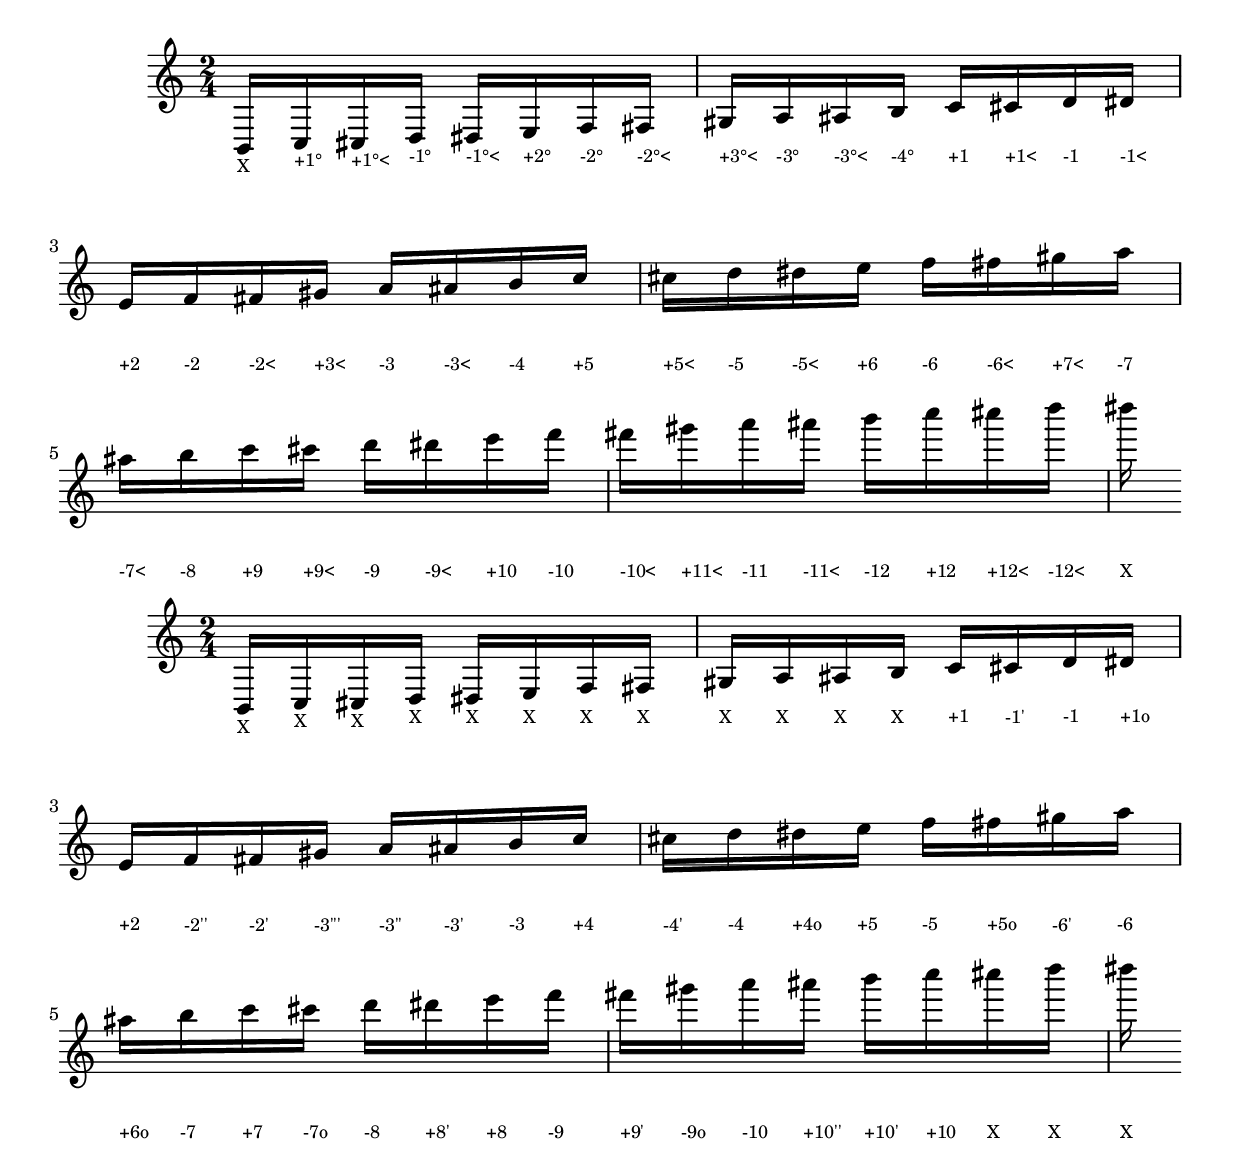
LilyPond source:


\version "2.24.0"

%{
A small file to help when scoring notation for harmonicas.

This file relies heavily on work presented by Bradford Powell in
the following thread;

http://osdir.com/ml/lilypond-user-gnu/2010-04/msg00250.html
%}

\version "2.24.0"

flutter = #(define-event-function (parser location) ()
  #{ :32 #}
)

shake = #(define-event-function (parser location) ()
  #{ :32 #}
)


pull = {
   \once \override Staff.NoteHead.style = #'slash
  }

quartertone =
#(let ((m (make-articulation 'stopped)))
   (set! (ly:music-property m 'tweaks)
      (acons 'font-size 2 (ly:music-property m 'tweaks)))
   m)
slap =
#(let ((m (make-articulation 'flageolet)))
   (set! (ly:music-property m 'tweaks)
      (acons 'font-size -3 (ly:music-property m 'tweaks)))
   m)

dip =
#(let ((m (make-articulation 'upbow)))
   (set! (ly:music-property m 'tweaks)
      (acons 'font-size -3 (ly:music-property m 'tweaks)))
   m)

#(define (NoteEvent? music)
   (equal? (ly:music-property music 'name) 'NoteEvent))

#(define* (blow hole #:optional (bends 0))
  (case bends
    ((0) (markup (#:concat ("+" hole))))
    ((1) (markup (#:concat ("+" hole "'"))))
    ((2) (markup (#:concat ("+" hole "''"))))
    (else (markup "B"))))

#(define* (draw hole #:optional (bends 0))
  (case bends
    ((0) (markup (#:concat ("-" hole))))
    ((1) (markup (#:concat ("-" hole "'"))))
    ((2) (markup (#:concat ("-" hole "''"))))
    ((3) (markup (#:concat ("-" hole "'''"))))
    (else (markup "D"))))

#(define (overblow hole)
   (markup (#:concat ("+" hole "o"))))

#(define (overdraw hole)
   (markup (#:concat ("-" hole "o"))))

#(define (slide hole)
   (markup (#:concat (hole "<"))))

#(define (low-register hole)
   (markup (#:concat (hole "°"))))

#(define (get-diatonic-c-ritcher-tab NoteEvent)
   (case (ly:pitch-semitones (ly:music-property NoteEvent 'pitch))
    ((0) (blow "1"))
    ((1) (draw "1" 1))
    ((2) (draw "1"))
    ((3) (overblow "1"))
    ((4) (blow "2"))
    ((5) (draw "2" 2))
    ((6) (draw "2" 1))
    ((7) (draw "2"))
    ((8) (draw "3" 3))
    ((9) (draw "3" 2))
    ((10) (draw "3" 1))
    ((11) (draw "3"))
    ((12) (blow "4"))
    ((13) (draw "4" 1))
    ((14) (draw "4"))
    ((15) (overblow "4"))
    ((16) (blow "5"))
    ((17) (draw "5"))
    ((18) (overblow "5"))
    ((19) (blow "6"))
    ((20) (draw "6" 1))
    ((21) (draw "6"))
    ((22) (overblow "6"))
    ((23) (draw "7"))
    ((24) (blow "7"))
    ((25) (overdraw "7"))
    ((26) (draw "8"))
    ((27) (blow "8" 1))
    ((28) (blow "8"))
    ((29) (draw "9"))
    ((30) (blow "9" 1))
    ((31) (blow "9"))
    ((32) (overdraw "9"))
    ((33) (draw "10"))
    ((34) (blow "10" 2))
    ((35) (blow "10" 1))
    ((36) (blow "10"))
    (else (markup "X"))))

#(define (get-chromatic-c-solo-tab NoteEvent)
   (case (ly:pitch-semitones (ly:music-property NoteEvent 'pitch))
    ((-12) (blow (low-register "1")))          
    ((-11) (blow (slide (low-register "1"))))  
    ((-10) (draw (low-register "1")))          
    ((-9) (draw (slide (low-register "1"))))   
    ((-8) (blow (low-register "2")))           
    ((-7) (draw (low-register "2")))           
    ((-6) (draw (slide (low-register "2"))))   
    ((-5) (blow (low-register "3")))           
    ((-4) (blow (slide (low-register "3"))))   
    ((-3) (draw (low-register "3")))           
    ((-2) (draw (slide (low-register "3"))))   
    ((-1) (draw (low-register "4")))           
    
    ((0) (blow "1"))           
    ((1) (slide (blow "1")))   
    ((2) (draw "1"))           
    ((3) (slide (draw "1")))    
    ((4) (blow "2"))           
    ((5) (draw "2"))           
    ((6) (slide (draw "2")))   
    ((7) (blow "3"))           
    ((8) (slide (blow "3")))   
    ((9) (draw "3"))           
    ((10) (slide (draw "3")))  
    ((11) (draw "4"))          
    
    ((12) (blow "5"))          
    ((13) (slide (blow "5")))   
    ((14) (draw "5"))           
    ((15) (slide (draw "5")) )   
    ((16) (blow "6"))           
    ((17) (draw "6"))           
    ((18) (slide (draw "6")))   
    ((19) (blow "7"))           
    ((20) (slide (blow "7")))   
    ((21) (draw "7"))           
    ((22) (slide (draw "7")))  
    ((23) (draw "8"))          
    
    ((24) (blow "9"))           
    ((25) (slide (blow "9")))    
    ((26) (draw "9"))            
    ((27) (slide (draw "9")))   
    ((28) (blow "10"))           
    ((29) (draw "10"))           
    ((30) (slide (draw "10")))   
    ((31) (blow "11"))           
    ((32) (slide (blow "11")))   
    ((33) (draw "11"))           
    ((34) (slide (draw "11")))  
    ((35) (draw "12"))          
    
    ((36) (blow "12"))          
    ((37) (slide (blow "12")))  
    ((38) (slide (draw "12")))  
    (else (markup "X"))))

#(define (make-textscript dir txt)
   (make-music 'TextScriptEvent
               'direction dir
               'text txt))

#(define (make-tab-number NoteEvent tuning)
   (make-textscript
     DOWN
     (case tuning
       ((diatonic-c-ritcher) (get-diatonic-c-ritcher-tab NoteEvent))
       ((chromatic-c-solo) (get-chromatic-c-solo-tab NoteEvent))
       (else (diatonic-c-ritcher) (get-diatonic-c-ritcher-tab NoteEvent)))))

#(define (make-tab-numbers EventChord tuning)
   (let ((elts (ly:music-property EventChord 'elements)))
     (map make-tab-number (filter NoteEvent? elts))))

#(define (append-property! music property element)
     (set! (ly:music-property music property)
                (append! (ly:music-property music property)
		                    (list element)))
				         music)

#(define* (add-diatonic-c-ritcher-tabs m)
   (cond ((music-is-of-type? m 'event-chord)
       (set! (ly:music-property m 'elements)
             (append (ly:music-property m 'elements)
                     (reverse (make-tab-numbers m 'diatonic-c-ritcher)))))
         ((music-is-of-type? m 'note-event)
       (set! (ly:music-property m 'articulations)
             (append (ly:music-property m 'articulations)
                     (list (make-tab-number m 'diatonic-c-ritcher)))))
	(else #f)
    )
    m)

#(define* (add-chromatic-c-solo-tabs m)
   (cond ((music-is-of-type? m 'event-chord)
       (set! (ly:music-property m 'elements)
             (append (ly:music-property m 'elements)
                     (reverse (make-tab-numbers m 'chromatic-c-solo)))))
         ((music-is-of-type? m 'note-event)
       (set! (ly:music-property m 'articulations)
             (append (ly:music-property m 'articulations)
                     (list (make-tab-number m 'chromatic-c-solo)))))
	(else #f)
    )
    m)

diatonicHarmonicaTab =
#(define-music-function
  (parser location music)
  (ly:music?)
  (music-map add-diatonic-c-ritcher-tabs music))

chromaticHarmonicaTab =
#(define-music-function
  (parser location music)
  (ly:music?)
  (music-map add-chromatic-c-solo-tabs music))

\version "2.24.0"

\layout {
   #(layout-set-staff-size 20)

   \context { \Score
      \override MetronomeMark.padding = #5
      \override SpacingSpanner.base-shortest-duration = #(ly:make-moment 1/128)
      \override TextScript.font-size = #-2
        \override TextScript.padding = #5
   }
   \context { \Staff
      \override TimeSignature.style = #'numbered
      \override StringNumber.transparent = ##t
   }
   \context { \TabStaff
      \override TimeSignature.style = #'numbered
      \override Stem.transparent = ##t
      \override Flag.transparent = ##t
      \override Beam.transparent = ##t
   }
   \context { \TabVoice
      \override Tie.stencil = ##f
   }
   \context { \StaffGroup
      \consists "Instrument_name_engraver"
   }
}

\paper {
  system-system-spacing.minimum-distance = #20
}


chromaticScale = {
   b16 c cis d dis e f fis gis a ais b c
   cis d dis e f fis gis a ais b c
   cis d dis e f fis gis a ais b c
   cis d dis e f fis gis a ais b c cis d dis
 }
   
\chromaticHarmonicaTab \relative c {
  \time 2/4
  \chromaticScale
} 

\diatonicHarmonicaTab \relative c {
  \time 2/4
  \chromaticScale
} 
